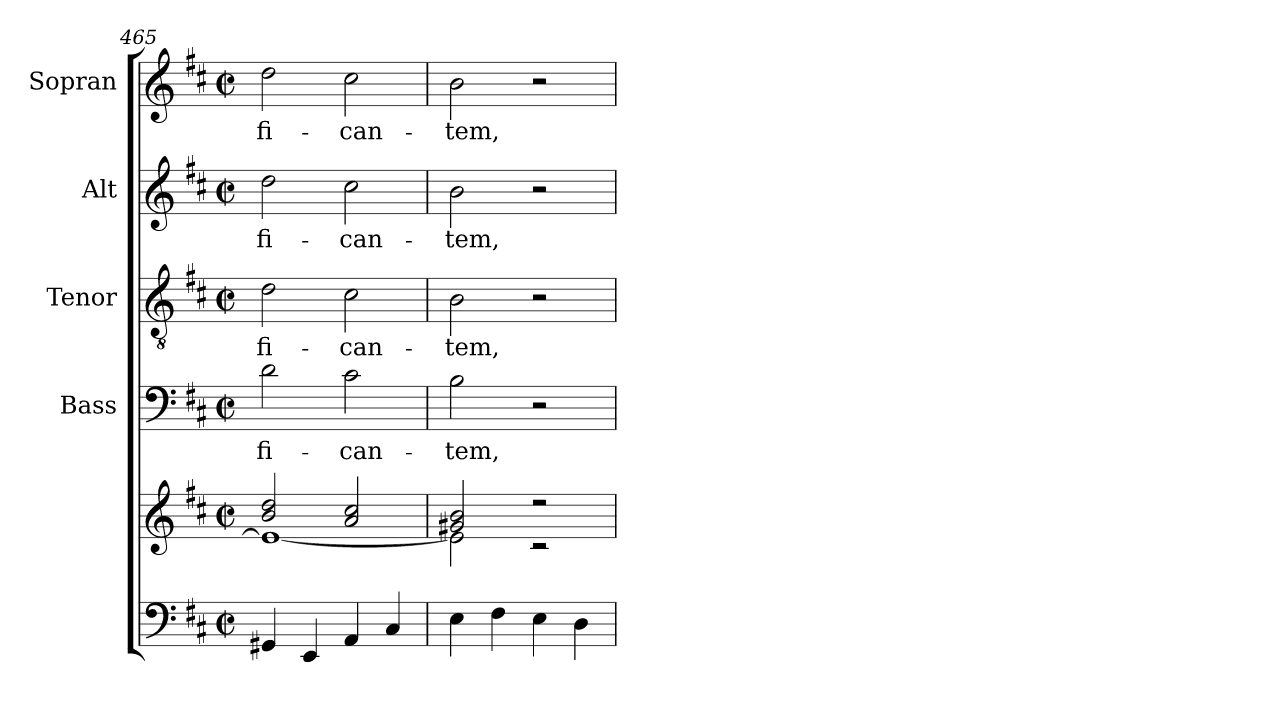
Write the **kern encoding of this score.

**kern	**kern	**kern	**text	**kern	**text	**kern	**text	**kern	**text
*part5	*part5	*part4	*part4	*part3	*part3	*part2	*part2	*part1	*part1
*staff6	*staff5	*staff4	*staff4	*staff3	*staff3	*staff2	*staff2	*staff1	*staff1
*	*	*I"Bass	*	*I"Tenor	*	*I"Alt	*	*I"Sopran	*
*	*	*I'B.	*	*I'T.	*	*I'A.	*	*I'S.	*
*clefF4	*clefG2	*clefF4	*	*clefGv2	*	*clefG2	*	*clefG2	*
*k[f#c#]	*k[f#c#]	*k[f#c#]	*	*k[f#c#]	*	*k[f#c#]	*	*k[f#c#]	*
*D:	*D:	*D:	*	*D:	*	*D:	*	*D:	*
*M2/2	*M2/2	*M2/2	*	*M2/2	*	*M2/2	*	*M2/2	*
*met(c|)	*met(c|)	*met(c|)	*	*met(c|)	*	*met(c|)	*	*met(c|)	*
=465	=465	=465	=465	=465	=465	=465	=465	=465	=465
*	*^	*	*	*	*	*	*	*	*
!	!	!	!	!LO:LY:b	!	!LO:LY:b	!	!LO:LY:b	!	!LO:LY:b
4GG#X/	2b/ 2dd/	1e_	2d\	-fi-	2d\	-fi-	2dd\	-fi-	2dd\	-fi-
4EE/	.	.	.	.	.	.	.	.	.	.
!	!	!	!	!LO:LY:b	!	!LO:LY:b	!	!LO:LY:b	!	!LO:LY:b
4AA/	2a/ 2cc#/	.	2c#\	-can-	2c#\	-can-	2cc#\	-can-	2cc#\	-can-
4C#/	.	.	.	.	.	.	.	.	.	.
=466	=466	=466	=466	=466	=466	=466	=466	=466	=466	=466
!	!	!	!	!LO:LY:b	!	!LO:LY:b	!	!LO:LY:b	!	!LO:LY:b
4E\	2g#X/ 2b/	2e\]	2B\	-tem,	2B\	-tem,	2b\	-tem,	2b\	-tem,
4F#\	.	.	.	.	.	.	.	.	.	.
4E\	2r	2r	2r	.	2r	.	2r	.	2r	.
4D\	.	.	.	.	.	.	.	.	.	.
*	*v	*v	*	*	*	*	*	*	*	*
=	=	=	=	=	=	=	=	=	=
*-	*-	*-	*-	*-	*-	*-	*-	*-	*-
